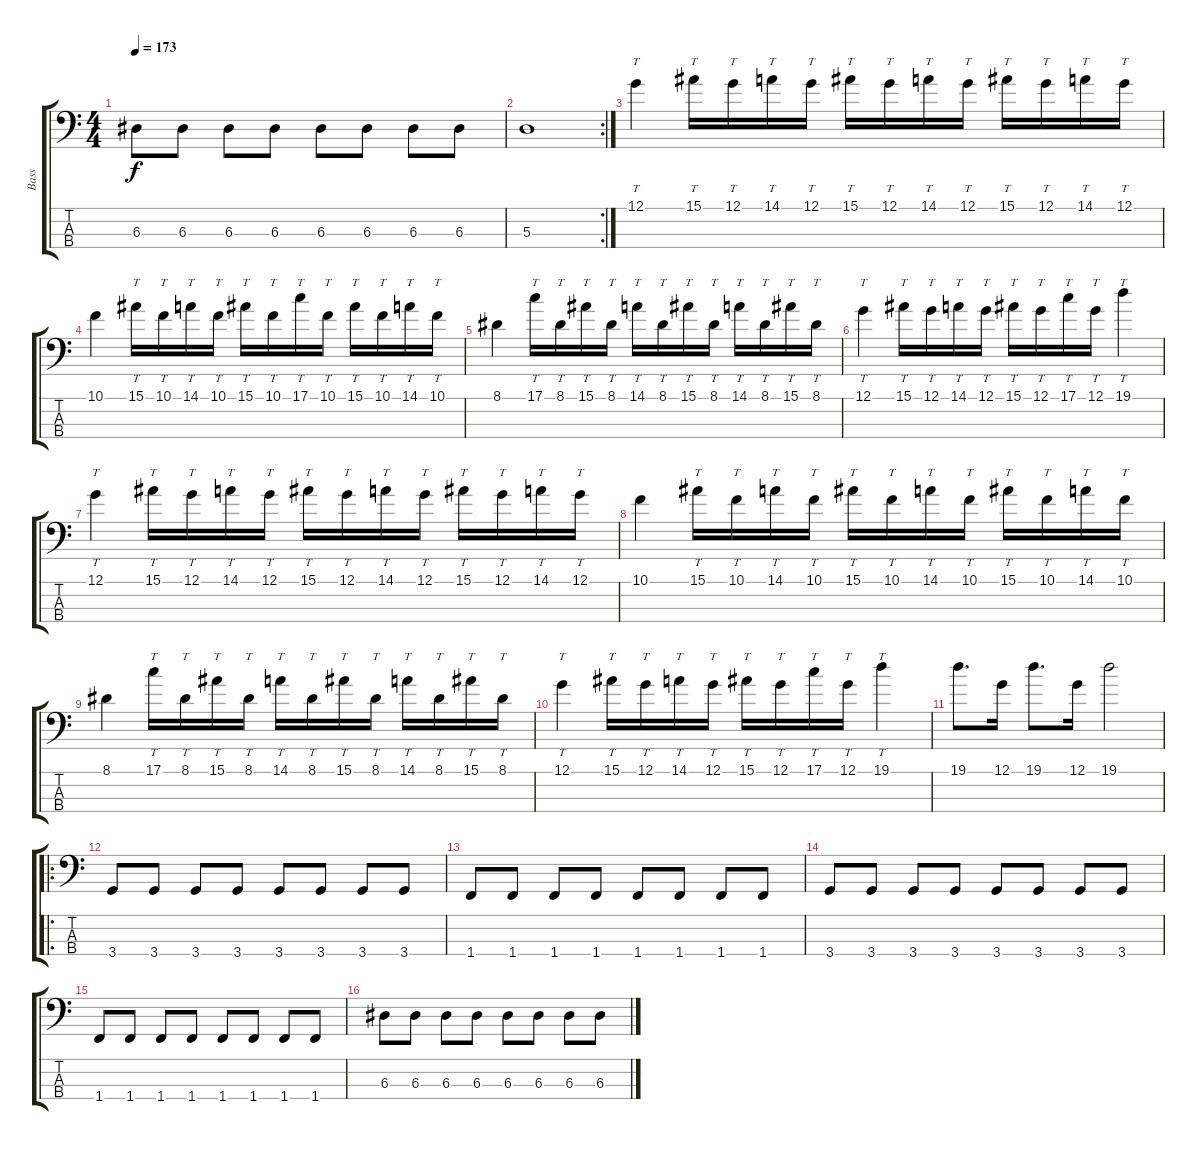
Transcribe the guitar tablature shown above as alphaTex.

\track ("Bass" "Bass") {instrument electricbassfinger}
\staff {score tabs}
\tuning (G2 D2 A1 E1) {hide}
\ts (4 4)
\tempo 173
\clef f4
\ks c
6.3.8{dy f} 6.3.8 6.3.8 6.3.8 6.3.8 6.3.8 6.3.8 6.3.8 |
\rc 2
5.3.1 |
12.1.4{tt} 15.1.16{tt} 12.1.16{tt} 14.1.16{tt} 12.1.16{tt} 15.1.16{tt} 12.1.16{tt} 14.1.16{tt} 12.1.16{tt} 15.1.16{tt} 12.1.16{tt} 14.1.16{tt} 12.1.16{tt} |
10.1.4 15.1.16{tt} 10.1.16{tt} 14.1.16{tt} 10.1.16{tt} 15.1.16{tt} 10.1.16{tt} 17.1.16{tt} 10.1.16{tt} 15.1.16{tt} 10.1.16{tt} 14.1.16{tt} 10.1.16{tt} |
8.1.4 17.1.16{tt} 8.1.16{tt} 15.1.16{tt} 8.1.16{tt} 14.1.16{tt} 8.1.16{tt} 15.1.16{tt} 8.1.16{tt} 14.1.16{tt} 8.1.16{tt} 15.1.16{tt} 8.1.16{tt} |
12.1.4{tt} 15.1.16{tt} 12.1.16{tt} 14.1.16{tt} 12.1.16{tt} 15.1.16{tt} 12.1.16{tt} 17.1.16{tt} 12.1.16{tt} 19.1.4{tt} |
12.1.4{tt} 15.1.16{tt} 12.1.16{tt} 14.1.16{tt} 12.1.16{tt} 15.1.16{tt} 12.1.16{tt} 14.1.16{tt} 12.1.16{tt} 15.1.16{tt} 12.1.16{tt} 14.1.16{tt} 12.1.16{tt} |
10.1.4 15.1.16{tt} 10.1.16{tt} 14.1.16{tt} 10.1.16{tt} 15.1.16{tt} 10.1.16{tt} 14.1.16{tt} 10.1.16{tt} 15.1.16{tt} 10.1.16{tt} 14.1.16{tt} 10.1.16{tt} |
8.1.4 17.1.16{tt} 8.1.16{tt} 15.1.16{tt} 8.1.16{tt} 14.1.16{tt} 8.1.16{tt} 15.1.16{tt} 8.1.16{tt} 14.1.16{tt} 8.1.16{tt} 15.1.16{tt} 8.1.16{tt} |
12.1.4{tt} 15.1.16{tt} 12.1.16{tt} 14.1.16{tt} 12.1.16{tt} 15.1.16{tt} 12.1.16{tt} 17.1.16{tt} 12.1.16{tt} 19.1.4{tt} |
19.1.8{d} 12.1.16 19.1.8{d} 12.1.16 19.1.2 |
\ro
3.4.8 3.4.8 3.4.8 3.4.8 3.4.8 3.4.8 3.4.8 3.4.8 |
1.4.8 1.4.8 1.4.8 1.4.8 1.4.8 1.4.8 1.4.8 1.4.8 |
3.4.8 3.4.8 3.4.8 3.4.8 3.4.8 3.4.8 3.4.8 3.4.8 |
1.4.8 1.4.8 1.4.8 1.4.8 1.4.8 1.4.8 1.4.8 1.4.8 |
6.3.8 6.3.8 6.3.8 6.3.8 6.3.8 6.3.8 6.3.8 6.3.8
